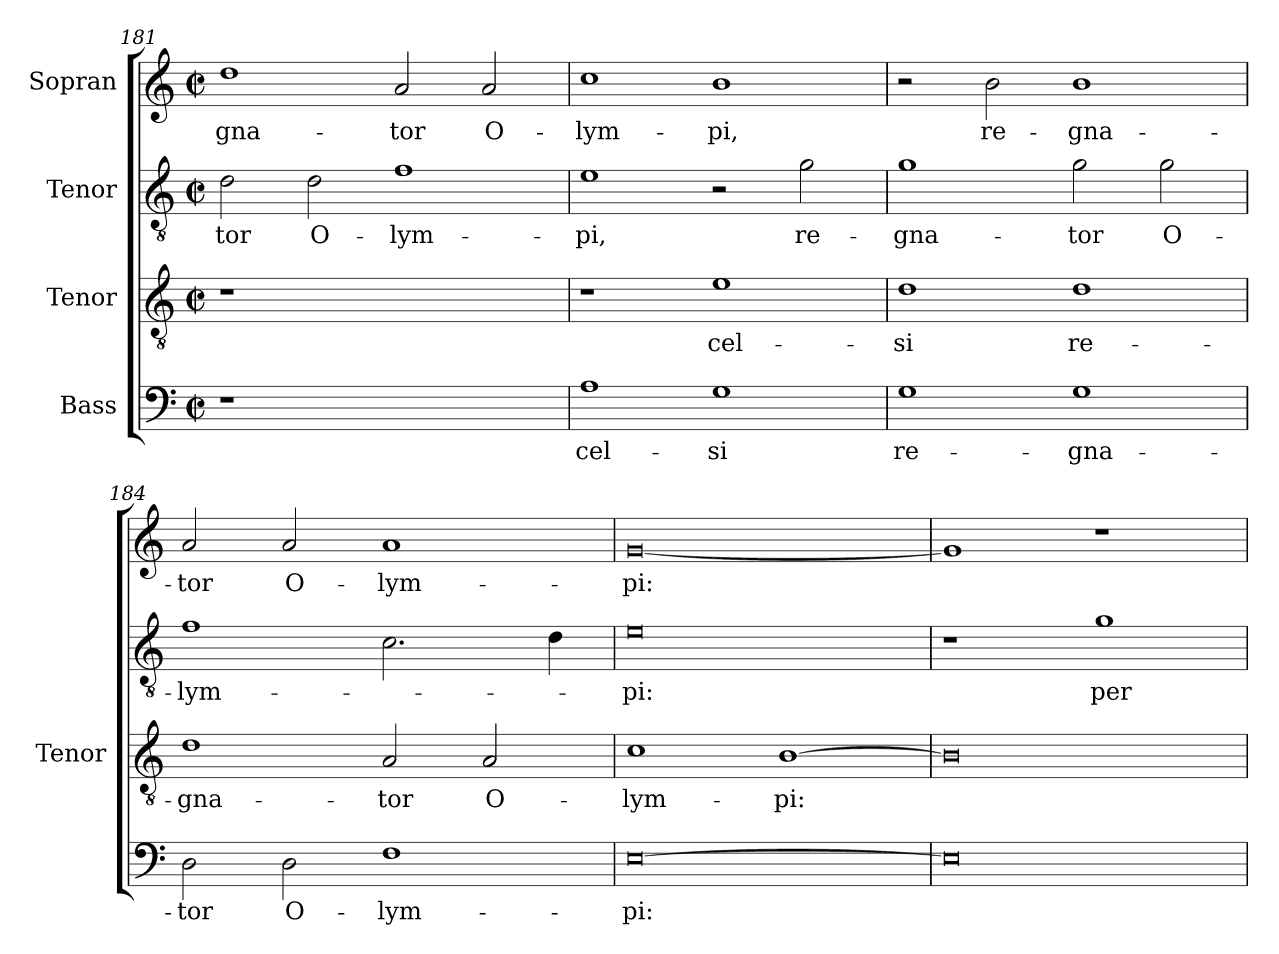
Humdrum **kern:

**kern	**text	**kern	**text	**kern	**text	**kern	**text
*part4	*part4	*part3	*part3	*part2	*part2	*part1	*part1
*staff4	*staff4	*staff3	*staff3	*staff2	*staff2	*staff1	*staff1
*I"Bass	*	*I"Tenor	*	*I"Tenor	*	*I"Sopran	*
*	*	*I'Tenor	*	*	*	*	*
*clefF4	*	*clefGv2	*	*clefGv2	*	*clefG2	*
*	*	*ITrd7c12	*	*ITrd7c12	*	*	*
*k[]	*	*k[]	*	*k[]	*	*k[]	*
*M2/2	*	*M2/2	*	*M2/2	*	*M2/2	*
*met(c|)	*	*met(c|)	*	*met(c|)	*	*met(c|)	*
=181	=181	=181	=181	=181	=181	=181	=181
!LO:N:vis=1	!	!LO:N:vis=1	!	!	!	!	!
!	!	!	!	!	!LO:LY:b:color=#000000	!	!
!	!	!	!	!	!	!	!LO:LY:b:color=#000000
1r	.	1r	.	2Di\	-tor	1ddi	-gna-
!	!	!	!	!	!LO:LY:b:color=#000000	!	!
.	.	.	.	2Di\	O-	.	.
!	!	!	!	!	!LO:LY:b:color=#000000	!	!
!	!	!	!	!	!	!	!LO:LY:b:color=#000000
1ryy	.	1ryy	.	1Fi	-lym-	2ai/	-tor
!	!	!	!	!	!	!	!LO:LY:b:color=#000000
.	.	.	.	.	.	2ai/	O-
=182	=182	=182	=182	=182	=182	=182	=182
!	!LO:LY:b:color=#000000	!	!	!	!	!	!
!	!	!	!	!	!LO:LY:b:color=#000000	!	!
!	!	!	!	!	!	!	!LO:LY:b:color=#000000
1Ai	cel-	1r	.	1Ei	-pi,	1cci	-lym-
!	!LO:LY:b:color=#000000	!	!	!	!	!	!
!	!	!	!LO:LY:b:color=#000000	!	!	!	!
!	!	!	!	!	!	!	!LO:LY:b:color=#000000
1Gi	-si	1Ei	cel-	2r	.	1bi	-pi,
!	!	!	!	!	!LO:LY:b:color=#000000	!	!
.	.	.	.	2Gi\	re-	.	.
=183	=183	=183	=183	=183	=183	=183	=183
!	!LO:LY:b:color=#000000	!	!	!	!	!	!
!	!	!	!LO:LY:b:color=#000000	!	!	!	!
!	!	!	!	!	!LO:LY:b:color=#000000	!	!
1Gi	re-	1Di	-si	1Gi	-gna-	2r	.
!	!	!	!	!	!	!	!LO:LY:b:color=#000000
.	.	.	.	.	.	2bi\	re-
!	!LO:LY:b:color=#000000	!	!	!	!	!	!
!	!	!	!LO:LY:b:color=#000000	!	!	!	!
!	!	!	!	!	!LO:LY:b:color=#000000	!	!
!	!	!	!	!	!	!	!LO:LY:b:color=#000000
1Gi	-gna-	1Di	re-	2Gi\	-tor	1bi	-gna-
!	!	!	!	!	!LO:LY:b:color=#000000	!	!
.	.	.	.	2Gi\	O-	.	.
!!LO:LB:g=z
=184	=184	=184	=184	=184	=184	=184	=184
!	!LO:LY:b:color=#000000	!	!	!	!	!	!
!	!	!	!LO:LY:b:color=#000000	!	!	!	!
!	!	!	!	!	!LO:LY:b:color=#000000	!	!
!	!	!	!	!	!	!	!LO:LY:b:color=#000000
2Di\	-tor	1Di	-gna-	1Fi	-lym-	2ai/	-tor
!	!LO:LY:b:color=#000000	!	!	!	!	!	!
!	!	!	!	!	!	!	!LO:LY:b:color=#000000
2Di\	O-	.	.	.	.	2ai/	O-
!	!LO:LY:b:color=#000000	!	!	!	!	!	!
!	!	!	!LO:LY:b:color=#000000	!	!	!	!
!	!	!	!	!	!	!	!LO:LY:b:color=#000000
1Fi	-lym-	2AAi/	-tor	2.Ci\	.	1ai	-lym-
!	!	!	!LO:LY:b:color=#000000	!	!	!	!
.	.	2AAi/	O-	.	.	.	.
.	.	.	.	4Di\	.	.	.
=185	=185	=185	=185	=185	=185	=185	=185
!	!LO:LY:b:color=#000000	!	!	!	!	!	!
!	!	!	!LO:LY:b:color=#000000	!	!	!	!
!	!	!	!	!	!LO:LY:b:color=#000000	!	!
!	!	!	!	!	!	!	!LO:LY:b:color=#000000
[>0Ei	-pi:	1Ci	-lym-	0Ei	-pi:	[<0gi	-pi:
!	!	!	!LO:LY:b:color=#000000	!	!	!	!
.	.	[>1BBi	-pi:	.	.	.	.
=186	=186	=186	=186	=186	=186	=186	=186
0Ei]	.	0BBi]	.	1r	.	1gi]	.
!	!	!	!	!	!LO:LY:b:color=#000000	!	!
.	.	.	.	1Gi	per-	1r	.
=	=	=	=	=	=	=	=
*-	*-	*-	*-	*-	*-	*-	*-
